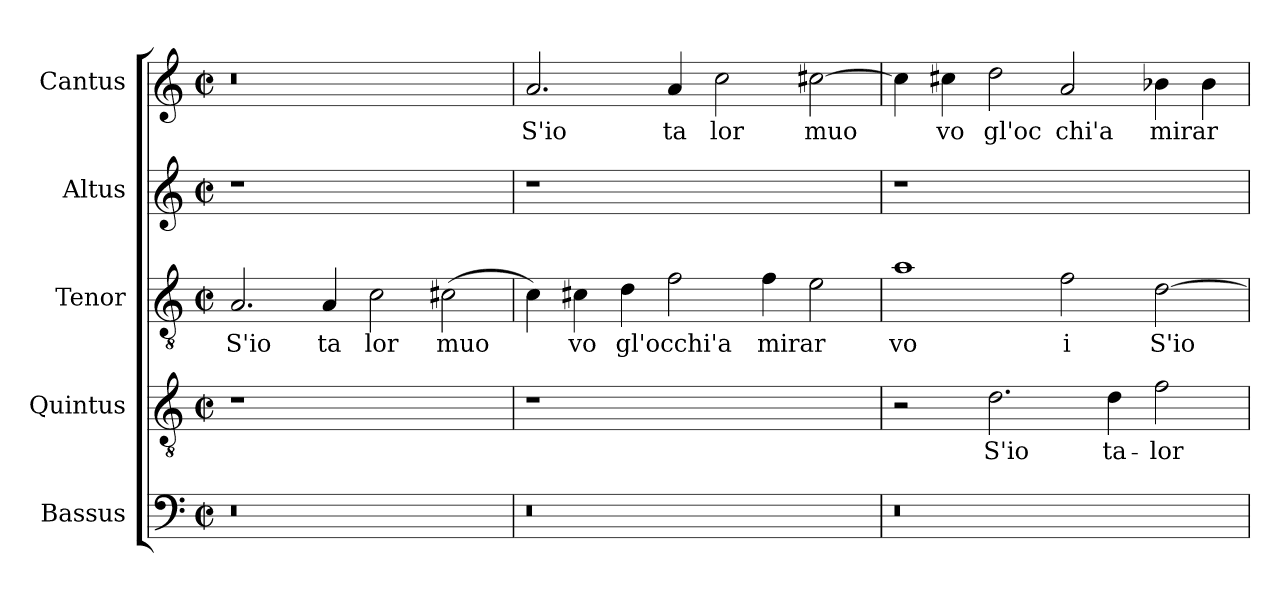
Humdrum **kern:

**kern	**kern	**text	**kern	**text	**kern	**kern	**text
*part5	*part4	*part4	*part3	*part3	*part2	*part1	*part1
*staff5	*staff4	*staff4	*staff3	*staff3	*staff2	*staff1	*staff1
*I"Bassus	*I"Quintus	*	*I"Tenor	*	*I"Altus	*I"Cantus	*
!!LO:PB:g=z
*stria5	*stria5	*	*stria5	*	*stria5	*stria5	*
*clefF4	*clefGv2	*	*clefGv2	*	*clefG2	*clefG2	*
*k[]	*k[]	*	*k[]	*	*k[]	*k[]	*
*C:	*C:	*	*C:	*	*C:	*C:	*
*M2/2	*M2/2	*	*M2/2	*	*M2/2	*M2/2	*
*met(c|)	*met(c|)	*	*met(c|)	*	*met(c|)	*met(c|)	*
=1	=1	=1	=1	=1	=1	=1	=1
!	!	!	!	!LO:LY:b:cj	!	!	!
0r	1r	.	2.A/	S'io	1r	0r	.
!	!	!	!	!LO:LY:b:cj	!	!	!
.	.	.	4A/	ta	.	.	.
!	!	!	!	!LO:LY:b:cj	!	!	!
.	1ryy	.	2c\	lor	1ryy	.	.
!	!	!	!	!LO:LY:b:cj	!	!	!
.	.	.	(>2c#X\	muo	.	.	.
=2	=2	=2	=2	=2	=2	=2	=2
!	!	!	!	!LO:LY:b:cj	!	!	!LO:LY:b:cj
0r	1r	.	4c\)	.	1r	2.a/	S'io
!	!	!	!	!LO:LY:b:cj	!	!	!
.	.	.	4c#X\	vo	.	.	.
!	!	!	!	!LO:LY:b:cj	!	!	!
.	.	.	4d\	gl'occhi'a	.	.	.
!	!	!	!	!LO:LY:b:cj	!	!	!LO:LY:b:cj
.	.	.	2f\	.	.	4a/	ta
!	!	!	!	!	!	!	!LO:LY:b:cj
.	1ryy	.	.	.	1ryy	2cc\	lor
!	!	!	!	!LO:LY:b:cj	!	!	!
.	.	.	4f\	mirar	.	.	.
!	!	!	!	!LO:LY:b:cj	!	!	!LO:LY:b:cj
.	.	.	2e\	.	.	[>2cc#X\	muo
=3	=3	=3	=3	=3	=3	=3	=3
!	!	!	!	!LO:LY:b:cj	!	!	!LO:LY:b:cj
0r	2r	.	1a	vo	1r	4cc#\]	.
!	!	!	!	!	!	!	!LO:LY:b:cj
.	.	.	.	.	.	4cc#X\	vo
!	!	!LO:LY:b:cj	!	!	!	!	!LO:LY:b:cj
.	2.d\	S'io	.	.	.	2dd\	gl'oc
!	!	!	!	!LO:LY:b:cj	!	!	!LO:LY:b:cj
.	.	.	2f\	i	1ryy	2a/	chi'a
!	!	!LO:LY:b:cj	!	!	!	!	!
.	4d\	ta-	.	.	.	.	.
!	!	!LO:LY:b:cj	!	!LO:LY:b:cj	!	!	!LO:LY:b:cj
.	2f\	-lor	[>2d\	S'io	.	4b-X\	mirar
!	!	!	!	!	!	!	!LO:LY:b:cj
.	.	.	.	.	.	4b-\	.
=	=	=	=	=	=	=	=
*-	*-	*-	*-	*-	*-	*-	*-
